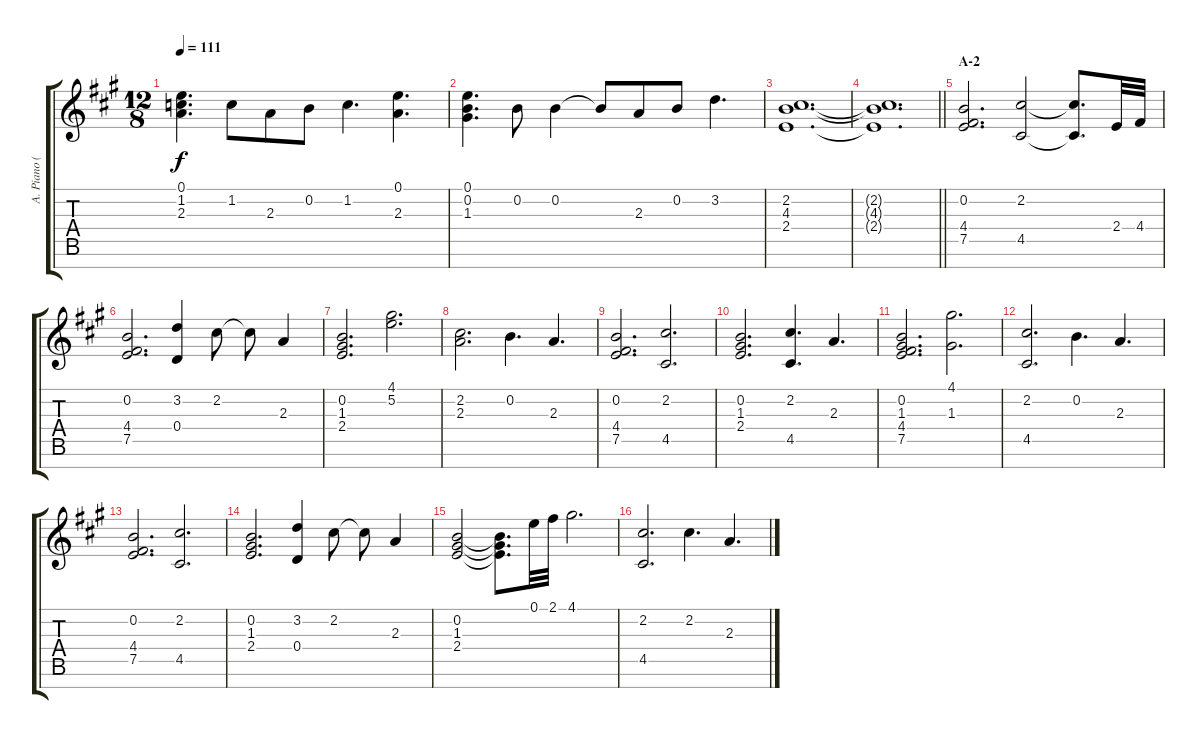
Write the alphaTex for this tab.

\track ("A. Piano (Right Hand)" "A. Piano (") {instrument acousticgrandpiano}
\staff {score tabs}
\tuning (E5 B4 G4 D4 A3 E3 B2) {hide}
\ts (12 8)
\tempo 111
\clef g2
\ks a
(0.1 1.2 2.3).4{d dy f} 1.2.8 2.3.8 0.2.8 1.2.4{d} (0.1 2.3).4{d} |
(0.1 0.2 1.3).4{d} 0.2.8 0.2.4 0.2{t}.8 2.3.8 0.2.8 3.2.4{d} |
(2.2 4.3 2.4).1{d} |
\barLineRight lightlight
(2.2{t} 4.3{t} 2.4{t}).1{d} |
\section ("" "A-2")
(0.2 4.4 7.5).2{d} (2.2 4.5).2 (2.2{t} 4.5{t}).8{d} 2.4.32 4.4.32 |
(0.2 4.4 7.5).2{d} (3.2 0.4).4 2.2.8 2.2{t}.8 2.3.4 |
(0.2 1.3 2.4).2{d} (4.1 5.2).2{d} |
(2.2 2.3).2{d} 0.2.4{d} 2.3.4{d} |
(0.2 4.4 7.5).2{d} (2.2 4.5).2{d} |
(0.2 1.3 2.4).2{d} (2.2 4.5).4{d} 2.3.4{d} |
(0.2 1.3 4.4 7.5).2{d} (4.1 1.3).2{d} |
(2.2 4.5).2{d} 0.2.4{d} 2.3.4{d} |
(0.2 4.4 7.5).2{d} (2.2 4.5).2{d} |
(0.2 1.3 2.4).2{d} (3.2 0.4).4 2.2.8 2.2{t}.8 2.3.4 |
(0.2 1.3 2.4).2 (0.2{t} 1.3{t} 2.4{t}).8{d} 0.1.32 2.1.32 4.1.2{d} |
(2.2 4.5).2{d} 2.2.4{d} 2.3.4{d}
